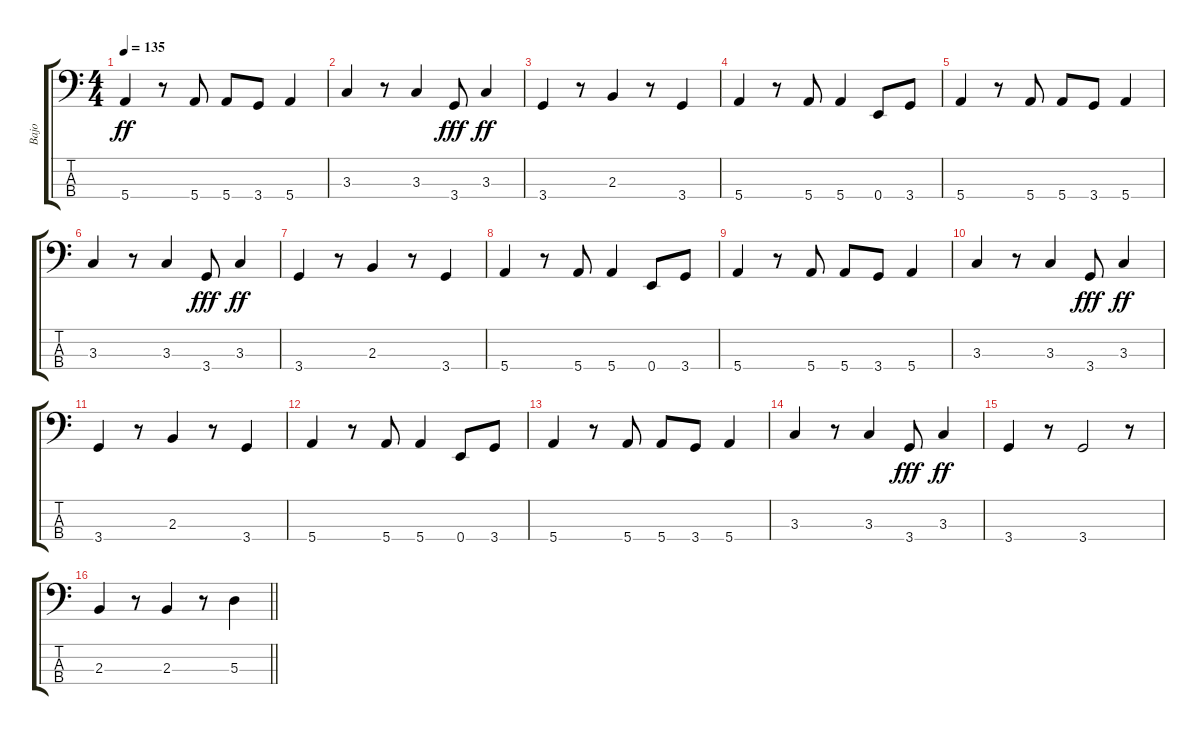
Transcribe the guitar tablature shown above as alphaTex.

\track ("Bajo" "Bajo") {instrument electricbassfinger}
\staff {score tabs}
\tuning (G2 D2 A1 E1) {hide}
\ts (4 4)
\tempo 135
\clef f4
\ks c
5.4.4{dy ff} r.8 5.4.8 5.4.8 3.4.8 5.4.4 |
3.3.4 r.8 3.3.4 3.4.8{dy fff} 3.3.4{dy ff} |
3.4.4 r.8 2.3.4 r.8 3.4.4 |
5.4.4 r.8 5.4.8 5.4.4 0.4.8 3.4.8 |
5.4.4 r.8 5.4.8 5.4.8 3.4.8 5.4.4 |
3.3.4 r.8 3.3.4 3.4.8{dy fff} 3.3.4{dy ff} |
3.4.4 r.8 2.3.4 r.8 3.4.4 |
5.4.4 r.8 5.4.8 5.4.4 0.4.8 3.4.8 |
5.4.4 r.8 5.4.8 5.4.8 3.4.8 5.4.4 |
3.3.4 r.8 3.3.4 3.4.8{dy fff} 3.3.4{dy ff} |
3.4.4 r.8 2.3.4 r.8 3.4.4 |
5.4.4 r.8 5.4.8 5.4.4 0.4.8 3.4.8 |
5.4.4 r.8 5.4.8 5.4.8 3.4.8 5.4.4 |
3.3.4 r.8 3.3.4 3.4.8{dy fff} 3.3.4{dy ff} |
3.4.4 r.8 3.4.2 r.8 |
\barLineRight lightlight
2.3.4 r.8 2.3.4 r.8 5.3.4
